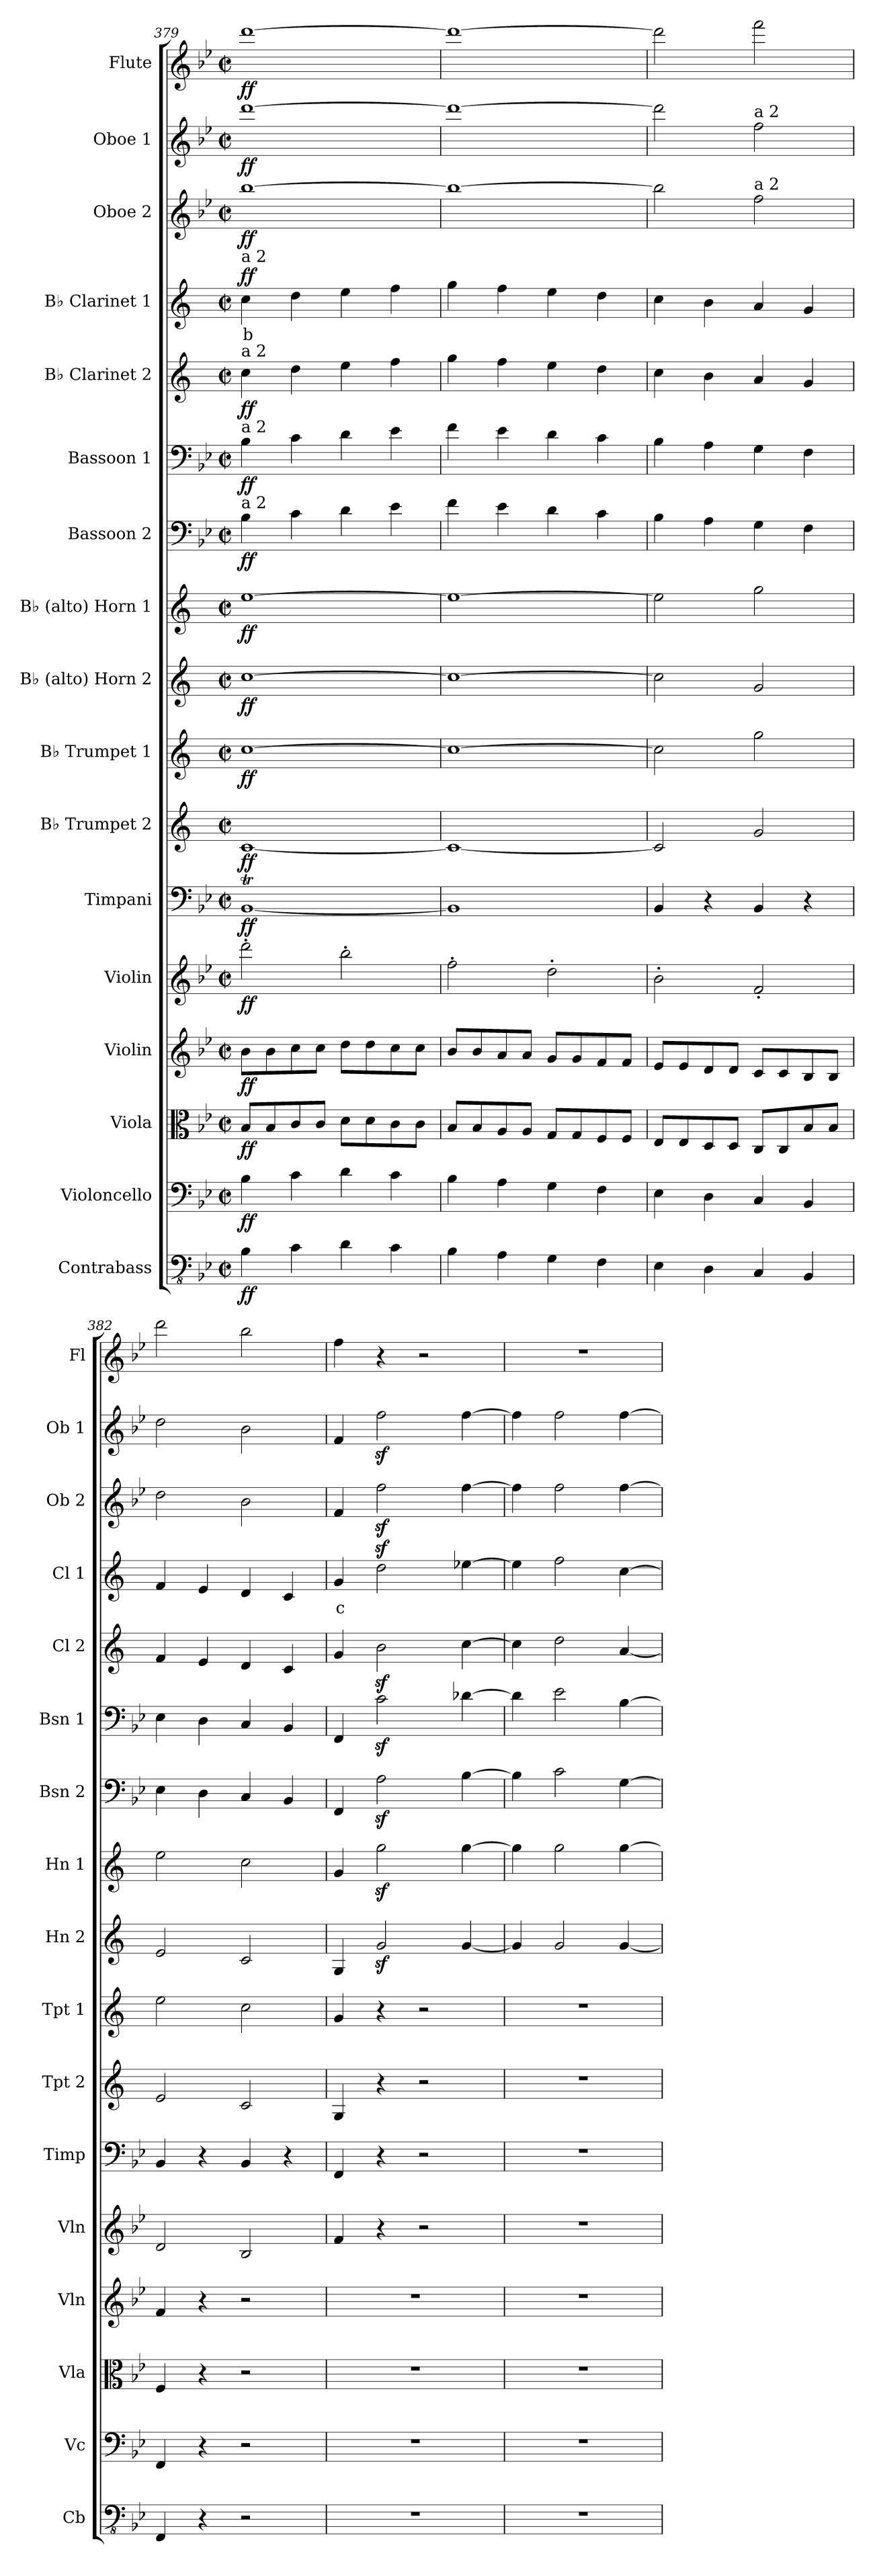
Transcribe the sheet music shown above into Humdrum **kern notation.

**kern	**dynam	**kern	**dynam	**kern	**dynam	**kern	**dynam	**kern	**dynam	**kern	**dynam	**kern	**dynam	**kern	**dynam	**kern	**dynam	**kern	**dynam	**kern	**dynam	**kern	**dynam	**kern	**dynam	**kern	**text	**dynam	**kern	**dynam	**kern	**dynam	**kern	**dynam
*part17	*part17	*part16	*part16	*part15	*part15	*part14	*part14	*part13	*part13	*part12	*part12	*part11	*part11	*part10	*part10	*part9	*part9	*part8	*part8	*part7	*part7	*part6	*part6	*part5	*part5	*part4	*part4	*part4	*part3	*part3	*part2	*part2	*part1	*part1
*staff17	*staff17	*staff16	*staff16	*staff15	*staff15	*staff14	*staff14	*staff13	*staff13	*staff12	*staff12	*staff11	*staff11	*staff10	*staff10	*staff9	*staff9	*staff8	*staff8	*staff7	*staff7	*staff6	*staff6	*staff5	*staff5	*staff4	*staff4	*staff4	*staff3	*staff3	*staff2	*staff2	*staff1	*staff1
*I"Contrabass	*	*I"Violoncello	*	*I"Viola	*	*I"Violin	*	*I"Violin	*	*I"Timpani	*	*I"B♭ Trumpet 2	*	*I"B♭ Trumpet 1	*	*I"B♭ (alto) Horn 2	*	*I"B♭ (alto) Horn 1	*	*I"Bassoon 2	*	*I"Bassoon 1	*	*I"B♭ Clarinet 2	*	*I"B♭ Clarinet 1	*	*	*I"Oboe 2	*	*I"Oboe 1	*	*I"Flute	*
*I'Cb	*	*I'Vc	*	*I'Vla	*	*I'Vln	*	*I'Vln	*	*I'Timp	*	*I'Tpt 2	*	*I'Tpt 1	*	*I'Hn 2	*	*I'Hn 1	*	*I'Bsn 2	*	*I'Bsn 1	*	*I'Cl 2	*	*I'Cl 1	*	*	*I'Ob 2	*	*I'Ob 1	*	*I'Fl	*
*clefFv4	*	*clefF4	*	*clefC3	*	*clefG2	*	*clefG2	*	*clefF4	*	*clefG2	*	*clefG2	*	*clefG2	*	*clefG2	*	*clefF4	*	*clefF4	*	*clefG2	*	*clefG2	*	*	*clefG2	*	*clefG2	*	*clefG2	*
*	*	*	*	*	*	*	*	*	*	*	*	*ITrd1c2	*	*ITrd1c2	*	*ITrd1c2	*	*ITrd1c2	*	*	*	*	*	*ITrd1c2	*	*ITrd1c2	*	*	*	*	*	*	*	*
*k[b-e-]	*	*k[b-e-]	*	*k[b-e-]	*	*k[b-e-]	*	*k[b-e-]	*	*k[b-e-]	*	*k[b-e-]	*	*k[b-e-]	*	*k[b-e-]	*	*k[b-e-]	*	*k[b-e-]	*	*k[b-e-]	*	*k[b-e-]	*	*k[b-e-]	*	*	*k[b-e-]	*	*k[b-e-]	*	*k[b-e-]	*
*M2/2	*	*M2/2	*	*M2/2	*	*M2/2	*	*M2/2	*	*M2/2	*	*M2/2	*	*M2/2	*	*M2/2	*	*M2/2	*	*M2/2	*	*M2/2	*	*M2/2	*	*M2/2	*	*	*M2/2	*	*M2/2	*	*M2/2	*
*met(c|)	*	*met(c|)	*	*met(c|)	*	*met(c|)	*	*met(c|)	*	*met(c|)	*	*met(c|)	*	*met(c|)	*	*met(c|)	*	*met(c|)	*	*met(c|)	*	*met(c|)	*	*met(c|)	*	*met(c|)	*	*	*met(c|)	*	*met(c|)	*	*met(c|)	*
=379	=379	=379	=379	=379	=379	=379	=379	=379	=379	=379	=379	=379	=379	=379	=379	=379	=379	=379	=379	=379	=379	=379	=379	=379	=379	=379	=379	=379	=379	=379	=379	=379	=379	=379
!	!	!	!	!	!	!	!	!	!	!	!	!	!	!	!	!	!	!	!	!	!	!	!	!	!	!LO:TX:a:t=a 2	!	!	!	!	!	!	!	!
!	!	!	!	!	!	!	!	!	!	!	!	!	!	!	!	!	!	!	!	!	!	!	!	!LO:TX:a:t=a 2	!	!	!	!	!	!	!	!	!	!
!	!	!	!	!	!	!	!	!	!	!	!	!	!	!	!	!	!	!	!	!	!	!LO:TX:a:t=a 2	!	!	!	!	!	!	!	!	!	!	!	!
!	!	!	!	!	!	!	!	!	!	!	!	!	!	!	!	!	!	!	!	!LO:TX:a:t=a 2	!	!	!	!	!	!	!	!	!	!	!	!	!	!
!	!LO:DY:b	!	!LO:DY:b	!	!LO:DY:b	!	!LO:DY:b	!	!LO:DY:b	!	!LO:DY:b	!	!LO:DY:b	!	!LO:DY:b	!	!LO:DY:b	!	!LO:DY:b	!	!LO:DY:b	!	!LO:DY:b	!	!LO:DY:b	!	!LO:LY:b:color=#FF0000	!LO:DY:b	!	!LO:DY:b	!	!LO:DY:b	!	!LO:DY:b
4BB-\	ff	4B-\	ff	8B-/L	ff	8b-\L	ff	2ddd'\	ff	[1BB-T	ff	[1B-	ff	[1b-	ff	[1b-	ff	[1dd	ff	4B-\	ff	4B-\	ff	4b-\	ff	4b-\	b	ff	[1bb-	ff	[1ddd	ff	[1ddd	ff
.	.	.	.	8B-/	.	8b-\	.	.	.	.	.	.	.	.	.	.	.	.	.	.	.	.	.	.	.	.	.	.	.	.	.	.	.	.
4C\	.	4c\	.	8c/	.	8cc\	.	.	.	.	.	.	.	.	.	.	.	.	.	4c\	.	4c\	.	4cc\	.	4cc\	.	.	.	.	.	.	.	.
.	.	.	.	8c/J	.	8cc\J	.	.	.	.	.	.	.	.	.	.	.	.	.	.	.	.	.	.	.	.	.	.	.	.	.	.	.	.
4D\	.	4d\	.	8d\L	.	8dd\L	.	2bb-'\	.	.	.	.	.	.	.	.	.	.	.	4d\	.	4d\	.	4dd\	.	4dd\	.	.	.	.	.	.	.	.
.	.	.	.	8d\	.	8dd\	.	.	.	.	.	.	.	.	.	.	.	.	.	.	.	.	.	.	.	.	.	.	.	.	.	.	.	.
4C\	.	4c\	.	8c\	.	8cc\	.	.	.	.	.	.	.	.	.	.	.	.	.	4e-\	.	4e-\	.	4ee-\	.	4ee-\	.	.	.	.	.	.	.	.
.	.	.	.	8c\J	.	8cc\J	.	.	.	.	.	.	.	.	.	.	.	.	.	.	.	.	.	.	.	.	.	.	.	.	.	.	.	.
=380	=380	=380	=380	=380	=380	=380	=380	=380	=380	=380	=380	=380	=380	=380	=380	=380	=380	=380	=380	=380	=380	=380	=380	=380	=380	=380	=380	=380	=380	=380	=380	=380	=380	=380
4BB-\	.	4B-\	.	8B-/L	.	8b-/L	.	2ff'\	.	1BB-TTT]	.	1B-_	.	1b-_	.	1b-_	.	1dd_	.	4f\	.	4f\	.	4ff\	.	4ff\	.	.	1bb-_	.	1ddd_	.	1ddd_	.
.	.	.	.	8B-/	.	8b-/	.	.	.	.	.	.	.	.	.	.	.	.	.	.	.	.	.	.	.	.	.	.	.	.	.	.	.	.
4AA\	.	4A\	.	8A/	.	8a/	.	.	.	.	.	.	.	.	.	.	.	.	.	4e-\	.	4e-\	.	4ee-\	.	4ee-\	.	.	.	.	.	.	.	.
.	.	.	.	8A/J	.	8a/J	.	.	.	.	.	.	.	.	.	.	.	.	.	.	.	.	.	.	.	.	.	.	.	.	.	.	.	.
4GG\	.	4G\	.	8G/L	.	8g/L	.	2dd'\	.	.	.	.	.	.	.	.	.	.	.	4d\	.	4d\	.	4dd\	.	4dd\	.	.	.	.	.	.	.	.
.	.	.	.	8G/	.	8g/	.	.	.	.	.	.	.	.	.	.	.	.	.	.	.	.	.	.	.	.	.	.	.	.	.	.	.	.
4FF\	.	4F\	.	8F/	.	8f/	.	.	.	.	.	.	.	.	.	.	.	.	.	4c\	.	4c\	.	4cc\	.	4cc\	.	.	.	.	.	.	.	.
.	.	.	.	8F/J	.	8f/J	.	.	.	.	.	.	.	.	.	.	.	.	.	.	.	.	.	.	.	.	.	.	.	.	.	.	.	.
=381	=381	=381	=381	=381	=381	=381	=381	=381	=381	=381	=381	=381	=381	=381	=381	=381	=381	=381	=381	=381	=381	=381	=381	=381	=381	=381	=381	=381	=381	=381	=381	=381	=381	=381
4EE-\	.	4E-\	.	8E-/L	.	8e-/L	.	2b-'\	.	4BB-/	.	2B-/]	.	2b-\]	.	2b-\]	.	2dd\]	.	4B-\	.	4B-\	.	4b-\	.	4b-\	.	.	2bb-\]	.	2ddd\]	.	2ddd\]	.
.	.	.	.	8E-/	.	8e-/	.	.	.	.	.	.	.	.	.	.	.	.	.	.	.	.	.	.	.	.	.	.	.	.	.	.	.	.
4DD\	.	4D\	.	8D/	.	8d/	.	.	.	4r	.	.	.	.	.	.	.	.	.	4A\	.	4A\	.	4a\	.	4a\	.	.	.	.	.	.	.	.
.	.	.	.	8D/J	.	8d/J	.	.	.	.	.	.	.	.	.	.	.	.	.	.	.	.	.	.	.	.	.	.	.	.	.	.	.	.
!	!	!	!	!	!	!	!	!	!	!	!	!	!	!	!	!	!	!	!	!	!	!	!	!	!	!	!	!	!	!	!LO:TX:a:t=a 2	!	!	!
!	!	!	!	!	!	!	!	!	!	!	!	!	!	!	!	!	!	!	!	!	!	!	!	!	!	!	!	!	!LO:TX:a:t=a 2	!	!	!	!	!
4CC/	.	4C/	.	8C/L	.	8c/L	.	2f'/	.	4BB-/	.	2f/	.	2ff\	.	2f/	.	2ff\	.	4G\	.	4G\	.	4g/	.	4g/	.	.	2ff\	.	2ff\	.	2fff\	.
.	.	.	.	8C/	.	8c/	.	.	.	.	.	.	.	.	.	.	.	.	.	.	.	.	.	.	.	.	.	.	.	.	.	.	.	.
4BBB-/	.	4BB-/	.	8B-/	.	8B-/	.	.	.	4r	.	.	.	.	.	.	.	.	.	4F\	.	4F\	.	4f/	.	4f/	.	.	.	.	.	.	.	.
.	.	.	.	8B-/J	.	8B-/J	.	.	.	.	.	.	.	.	.	.	.	.	.	.	.	.	.	.	.	.	.	.	.	.	.	.	.	.
!!LO:PB:g=z
=382	=382	=382	=382	=382	=382	=382	=382	=382	=382	=382	=382	=382	=382	=382	=382	=382	=382	=382	=382	=382	=382	=382	=382	=382	=382	=382	=382	=382	=382	=382	=382	=382	=382	=382
4FFF/	.	4FF/	.	4F/	.	4f/	.	2d/	.	4BB-/	.	2d/	.	2dd\	.	2d/	.	2dd\	.	4E-\	.	4E-\	.	4e-/	.	4e-/	.	.	2dd\	.	2dd\	.	2ddd\	.
4r	.	4r	.	4r	.	4r	.	.	.	4r	.	.	.	.	.	.	.	.	.	4D\	.	4D\	.	4d/	.	4d/	.	.	.	.	.	.	.	.
2r	.	2r	.	2r	.	2r	.	2B-/	.	4BB-/	.	2B-/	.	2b-\	.	2B-/	.	2b-\	.	4C/	.	4C/	.	4c/	.	4c/	.	.	2b-\	.	2b-\	.	2bb-\	.
.	.	.	.	.	.	.	.	.	.	4r	.	.	.	.	.	.	.	.	.	4BB-/	.	4BB-/	.	4B-/	.	4B-/	.	.	.	.	.	.	.	.
=383	=383	=383	=383	=383	=383	=383	=383	=383	=383	=383	=383	=383	=383	=383	=383	=383	=383	=383	=383	=383	=383	=383	=383	=383	=383	=383	=383	=383	=383	=383	=383	=383	=383	=383
!	!	!	!	!	!	!	!	!	!	!	!	!	!	!	!	!	!	!	!	!	!	!	!	!	!	!	!LO:LY:b:color=#FF0000	!	!	!	!	!	!	!
1r	.	1r	.	1r	.	1r	.	4f/	.	4FF/	.	4F/	.	4f/	.	4F/	.	4f/	.	4FF/	.	4FF/	.	4f/	.	4f/	c	.	4f/	.	4f/	.	4ff\	.
.	.	.	.	.	.	.	.	4r	.	4r	.	4r	.	4r	.	2fz</	.	2ffz<\	.	2Az<\	.	2cz<\	.	2az<\	.	2ccz<\	.	.	2ffz<\	.	2ffz<\	.	4r	.
.	.	.	.	.	.	.	.	2r	.	2r	.	2r	.	2r	.	.	.	.	.	.	.	.	.	.	.	.	.	.	.	.	.	.	2r	.
.	.	.	.	.	.	.	.	.	.	.	.	.	.	.	.	[4f/	.	[4ff\	.	[4B-\	.	[4d-X\	.	[4b-\	.	[4dd-X\	.	.	[4ff\	.	[4ff\	.	.	.
=384	=384	=384	=384	=384	=384	=384	=384	=384	=384	=384	=384	=384	=384	=384	=384	=384	=384	=384	=384	=384	=384	=384	=384	=384	=384	=384	=384	=384	=384	=384	=384	=384	=384	=384
1r	.	1r	.	1r	.	1r	.	1r	.	1r	.	1r	.	1r	.	4f/]	.	4ff\]	.	4B-\]	.	4d-\]	.	4b-\]	.	4dd-\]	.	.	4ff\]	.	4ff\]	.	1r	.
.	.	.	.	.	.	.	.	.	.	.	.	.	.	.	.	2f/	.	2ff\	.	2c\	.	2e-\	.	2cc\	.	2ee-\	.	.	2ff\	.	2ff\	.	.	.
.	.	.	.	.	.	.	.	.	.	.	.	.	.	.	.	[4f/	.	[4ff\	.	[4G\	.	[4B-\	.	[4g/	.	[4b-\	.	.	[4ff\	.	[4ff\	.	.	.
=	=	=	=	=	=	=	=	=	=	=	=	=	=	=	=	=	=	=	=	=	=	=	=	=	=	=	=	=	=	=	=	=	=	=
*-	*-	*-	*-	*-	*-	*-	*-	*-	*-	*-	*-	*-	*-	*-	*-	*-	*-	*-	*-	*-	*-	*-	*-	*-	*-	*-	*-	*-	*-	*-	*-	*-	*-	*-
